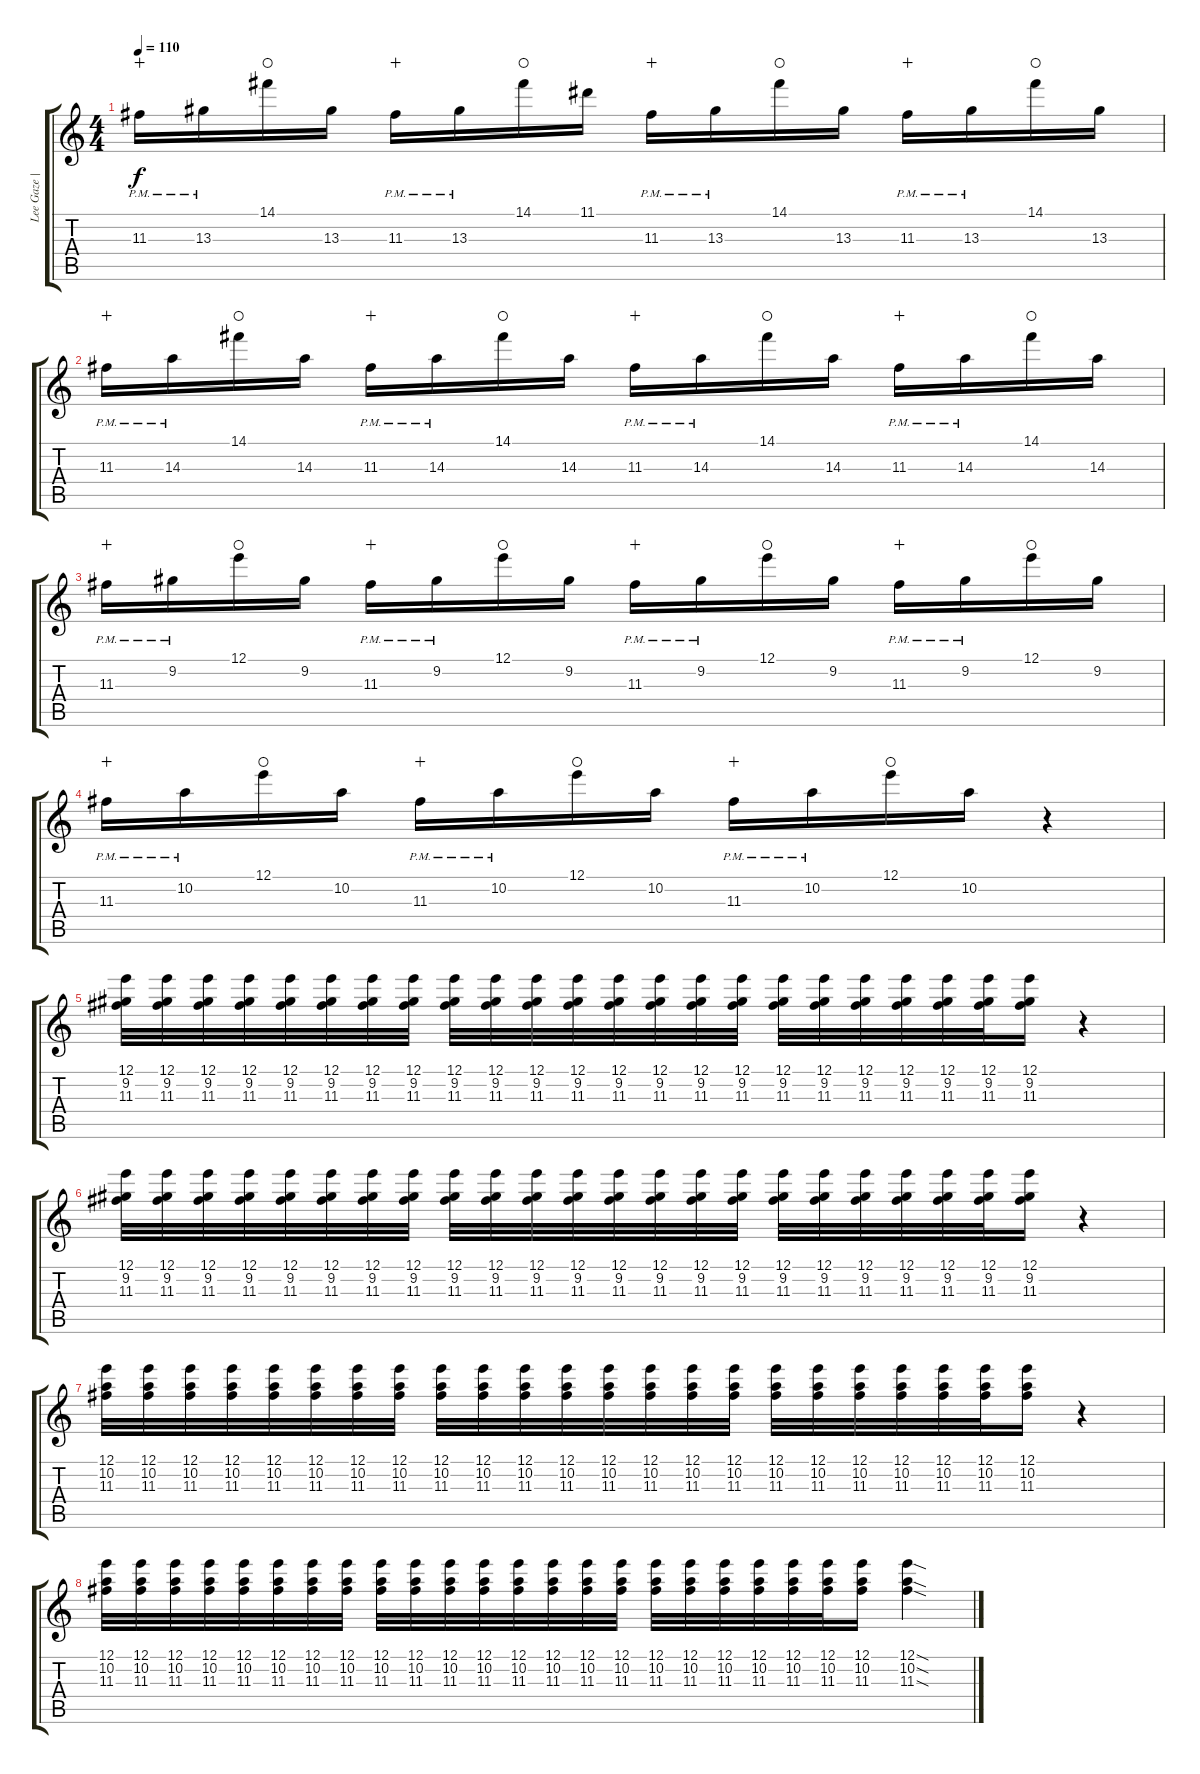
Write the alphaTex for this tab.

\track ("Lee Gaze | Lead" "Lee Gaze |") {instrument distortionguitar}
\staff {score tabs}
\tuning (E4 B3 G3 D3 A2 D2) {hide}
\ts (4 4)
\tempo 110
\clef g2
\ks c
11.3{pm}.16{dy f wahc} 13.3{pm}.16 14.1.16{waho} 13.3.16 11.3{pm}.16{wahc} 13.3{pm}.16 14.1.16{waho} 11.1.16 11.3{pm}.16{wahc} 13.3{pm}.16 14.1.16{waho} 13.3.16 11.3{pm}.16{wahc} 13.3{pm}.16 14.1.16{waho} 13.3.16 |
11.3{pm}.16{wahc} 14.3{pm}.16 14.1.16{waho} 14.3.16 11.3{pm}.16{wahc} 14.3{pm}.16 14.1.16{waho} 14.3.16 11.3{pm}.16{wahc} 14.3{pm}.16 14.1.16{waho} 14.3.16 11.3{pm}.16{wahc} 14.3{pm}.16 14.1.16{waho} 14.3.16 |
11.3{pm}.16{wahc} 9.2{pm}.16 12.1.16{waho} 9.2.16 11.3{pm}.16{wahc} 9.2{pm}.16 12.1.16{waho} 9.2.16 11.3{pm}.16{wahc} 9.2{pm}.16 12.1.16{waho} 9.2.16 11.3{pm}.16{wahc} 9.2{pm}.16 12.1.16{waho} 9.2.16 |
11.3{pm}.16{wahc} 10.2{pm}.16 12.1.16{waho} 10.2.16 11.3{pm}.16{wahc} 10.2{pm}.16 12.1.16{waho} 10.2.16 11.3{pm}.16{wahc} 10.2{pm}.16 12.1.16{waho} 10.2.16 r.4 |
(12.1 9.2 11.3).32{instrument distortionguitar} (12.1 9.2 11.3).32 (12.1 9.2 11.3).32 (12.1 9.2 11.3).32 (12.1 9.2 11.3).32 (12.1 9.2 11.3).32 (12.1 9.2 11.3).32 (12.1 9.2 11.3).32 (12.1 9.2 11.3).32 (12.1 9.2 11.3).32 (12.1 9.2 11.3).32 (12.1 9.2 11.3).32 (12.1 9.2 11.3).32 (12.1 9.2 11.3).32 (12.1 9.2 11.3).32 (12.1 9.2 11.3).32 (12.1 9.2 11.3).32 (12.1 9.2 11.3).32 (12.1 9.2 11.3).32 (12.1 9.2 11.3).32 (12.1 9.2 11.3).32 (12.1 9.2 11.3).32 (12.1 9.2 11.3).16 r.4 |
(12.1 9.2 11.3).32 (12.1 9.2 11.3).32 (12.1 9.2 11.3).32 (12.1 9.2 11.3).32 (12.1 9.2 11.3).32 (12.1 9.2 11.3).32 (12.1 9.2 11.3).32 (12.1 9.2 11.3).32 (12.1 9.2 11.3).32 (12.1 9.2 11.3).32 (12.1 9.2 11.3).32 (12.1 9.2 11.3).32 (12.1 9.2 11.3).32 (12.1 9.2 11.3).32 (12.1 9.2 11.3).32 (12.1 9.2 11.3).32 (12.1 9.2 11.3).32 (12.1 9.2 11.3).32 (12.1 9.2 11.3).32 (12.1 9.2 11.3).32 (12.1 9.2 11.3).32 (12.1 9.2 11.3).32 (12.1 9.2 11.3).16 r.4 |
(12.1 10.2 11.3).32 (12.1 10.2 11.3).32 (12.1 10.2 11.3).32 (12.1 10.2 11.3).32 (12.1 10.2 11.3).32 (12.1 10.2 11.3).32 (12.1 10.2 11.3).32 (12.1 10.2 11.3).32 (12.1 10.2 11.3).32 (12.1 10.2 11.3).32 (12.1 10.2 11.3).32 (12.1 10.2 11.3).32 (12.1 10.2 11.3).32 (12.1 10.2 11.3).32 (12.1 10.2 11.3).32 (12.1 10.2 11.3).32 (12.1 10.2 11.3).32 (12.1 10.2 11.3).32 (12.1 10.2 11.3).32 (12.1 10.2 11.3).32 (12.1 10.2 11.3).32 (12.1 10.2 11.3).32 (12.1 10.2 11.3).16 r.4 |
(12.1 10.2 11.3).32 (12.1 10.2 11.3).32 (12.1 10.2 11.3).32 (12.1 10.2 11.3).32 (12.1 10.2 11.3).32 (12.1 10.2 11.3).32 (12.1 10.2 11.3).32 (12.1 10.2 11.3).32 (12.1 10.2 11.3).32 (12.1 10.2 11.3).32 (12.1 10.2 11.3).32 (12.1 10.2 11.3).32 (12.1 10.2 11.3).32 (12.1 10.2 11.3).32 (12.1 10.2 11.3).32 (12.1 10.2 11.3).32 (12.1 10.2 11.3).32 (12.1 10.2 11.3).32 (12.1 10.2 11.3).32 (12.1 10.2 11.3).32 (12.1 10.2 11.3).32 (12.1 10.2 11.3).32 (12.1 10.2 11.3).16 (12.1{sod} 10.2{sod} 11.3{sod}).4
